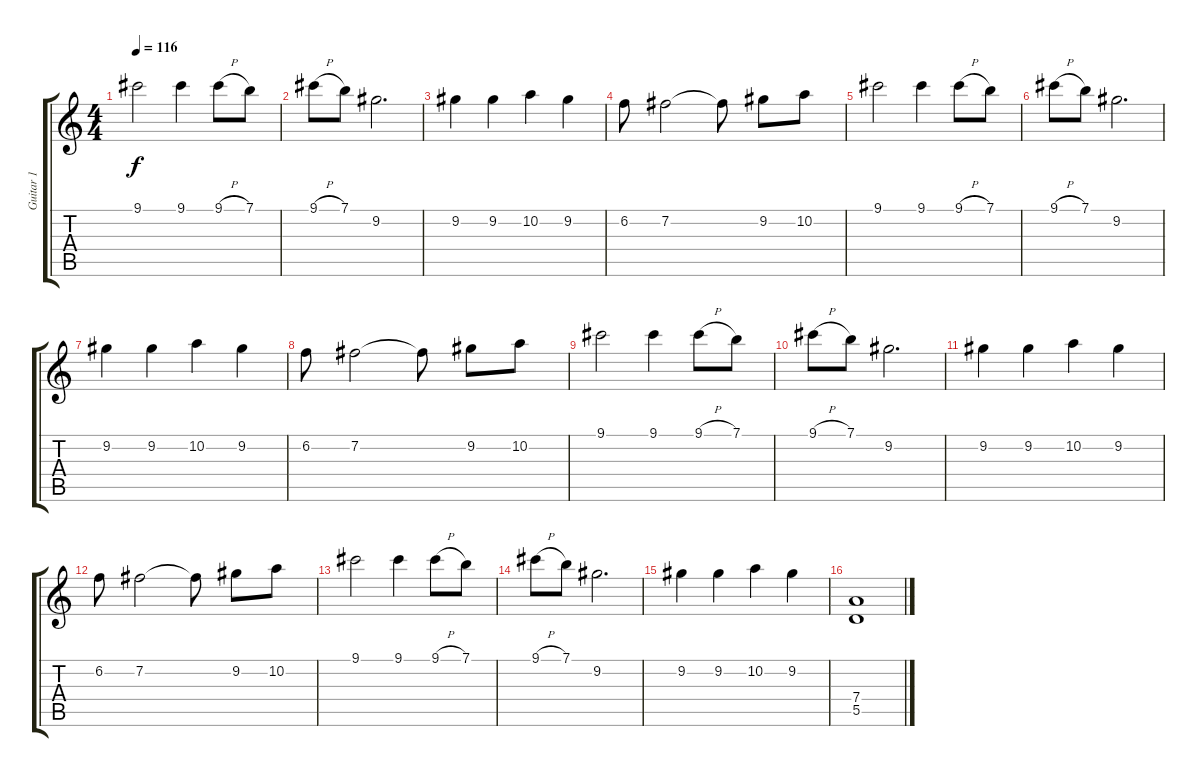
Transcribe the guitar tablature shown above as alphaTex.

\track ("Guitar 1" "Guitar 1") {instrument acousticguitarsteel}
\staff {score tabs}
\tuning (E4 B3 G3 D3 A2 E2) {hide}
\ts (4 4)
\tempo 116
\clef g2
\ks c
9.1.2{dy f} 9.1.4 9.1{h}.8 7.1.8 |
9.1{h}.8 7.1.8 9.2.2{d} |
9.2.4 9.2.4 10.2.4 9.2.4 |
6.2.8 7.2.2 7.2{t}.8 9.2.8 10.2.8 |
9.1.2 9.1.4 9.1{h}.8 7.1.8 |
9.1{h}.8 7.1.8 9.2.2{d} |
9.2.4 9.2.4 10.2.4 9.2.4 |
6.2.8 7.2.2 7.2{t}.8 9.2.8 10.2.8 |
9.1.2 9.1.4 9.1{h}.8 7.1.8 |
9.1{h}.8 7.1.8 9.2.2{d} |
9.2.4 9.2.4 10.2.4 9.2.4 |
6.2.8 7.2.2 7.2{t}.8 9.2.8 10.2.8 |
9.1.2 9.1.4 9.1{h}.8 7.1.8 |
9.1{h}.8 7.1.8 9.2.2{d} |
9.2.4 9.2.4 10.2.4 9.2.4 |
(7.4 5.5).1{volume 13 balance 16 instrument distortionguitar}
